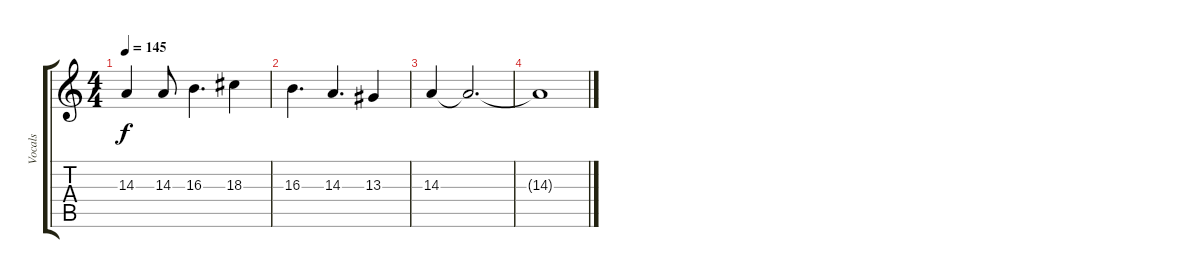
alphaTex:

\track ("Vocals" "Vocals") {instrument lead2sawtooth}
\staff {score tabs}
\tuning (E4 B3 G3 D3 A2 E2) {hide}
\ts (4 4)
\tempo 145
\clef g2
\ks c
14.3.4{dy f} 14.3.8 16.3.4{d} 18.3.4 |
16.3.4{d} 14.3.4{d} 13.3.4 |
14.3.4 14.3{t}.2{d volume 0} |
14.3{t}.1
